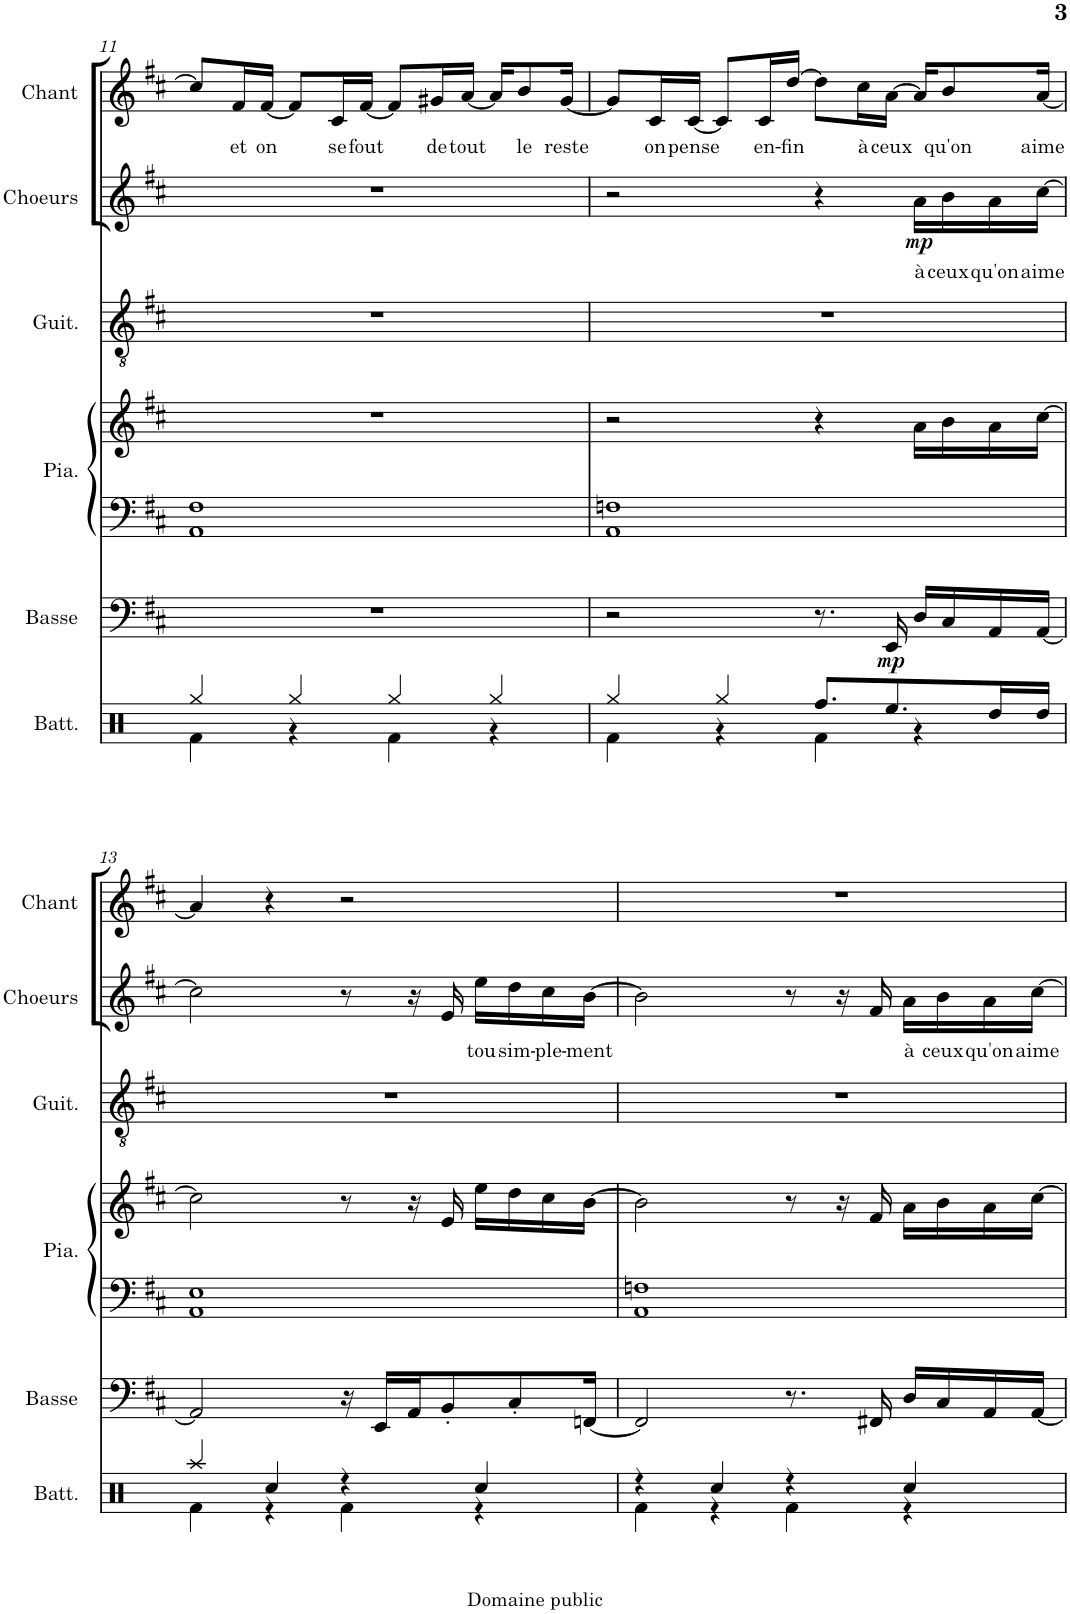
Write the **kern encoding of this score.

**kern	**kern	**dynam	**kern	**kern	**kern	**kern	**text	**dynam	**kern	**text
*part6	*part5	*part5	*part4	*part4	*part3	*part2	*part2	*part2	*part1	*part1
*staff7	*staff6	*staff6	*staff5	*staff4	*staff3	*staff2	*staff2	*staff2	*staff1	*staff1
*I"Batterie	*I"Guitare Basse	*	*I"Piano	*	*I"Guitare	*I"Choeurs	*	*	*I"Chant	*
*I'Batt.	*I'Basse	*	*I'Pia.	*	*I'Guit.	*I'Choeurs	*	*	*I'Chant	*
!!LO:PB:g=z
*clefX	*clefF4	*	*clefF4	*clefG2	*clefGv2	*clefG2	*	*	*clefG2	*
*	*Trd7c12	*	*	*	*	*	*	*	*	*
*k[]	*k[f#c#]	*	*k[f#c#]	*k[f#c#]	*k[f#c#]	*k[f#c#]	*	*	*k[f#c#]	*
*M4/4	*M4/4	*	*M4/4	*M4/4	*M4/4	*M4/4	*	*	*M4/4	*
=11	=11	=11	=11	=11	=11	=11	=11	=11	=11	=11
*^	*	*	*	*	*	*	*	*	*	*
4Rgg/	4Rf\	1r	.	1AA 1F#	1r	1r	1r	.	.	8cc#/L]	.
!	!	!	!	!	!	!	!	!	!	!	!LO:LY:b
.	.	.	.	.	.	.	.	.	.	16f#/L	et
!	!	!	!	!	!	!	!	!	!	!	!LO:LY:b
.	.	.	.	.	.	.	.	.	.	[16f#/JJ	on
4Rgg/	4r	.	.	.	.	.	.	.	.	8f#/L]	.
!	!	!	!	!	!	!	!	!	!	!	!LO:LY:b
.	.	.	.	.	.	.	.	.	.	16c#/L	se
!	!	!	!	!	!	!	!	!	!	!	!LO:LY:b
.	.	.	.	.	.	.	.	.	.	[16f#/JJ	fout
4Rgg/	4Rf\	.	.	.	.	.	.	.	.	8f#/L]	.
!	!	!	!	!	!	!	!	!	!	!	!LO:LY:b
.	.	.	.	.	.	.	.	.	.	16g#X/L	de
!	!	!	!	!	!	!	!	!	!	!	!LO:LY:b
.	.	.	.	.	.	.	.	.	.	[16a/JJ	tout
4Rgg/	4r	.	.	.	.	.	.	.	.	16a/KL]	.
!	!	!	!	!	!	!	!	!	!	!	!LO:LY:b
.	.	.	.	.	.	.	.	.	.	8b/	le
!	!	!	!	!	!	!	!	!	!	!	!LO:LY:b
.	.	.	.	.	.	.	.	.	.	[16g#/Jk	reste
=12	=12	=12	=12	=12	=12	=12	=12	=12	=12	=12	=12
4Rgg/	4Rf\	2r	.	1AA 1Fn	2r	1r	2r	.	.	8g#/L]	.
!	!	!	!	!	!	!	!	!	!	!	!LO:LY:b
.	.	.	.	.	.	.	.	.	.	16c#/L	on
!	!	!	!	!	!	!	!	!	!	!	!LO:LY:b
.	.	.	.	.	.	.	.	.	.	[16c#/JJ	pense
4Rgg/	4r	.	.	.	.	.	.	.	.	8c#/L]	.
!	!	!	!	!	!	!	!	!	!	!	!LO:LY:b
.	.	.	.	.	.	.	.	.	.	16c#/L	en-
!	!	!	!	!	!	!	!	!	!	!	!LO:LY:b
.	.	.	.	.	.	.	.	.	.	[16dd/JJ	-fin
8.Rff/L	4Rf\	8.r	.	.	4r	.	4r	.	.	8dd\L]	.
!	!	!	!	!	!	!	!	!	!	!	!LO:LY:b
.	.	.	.	.	.	.	.	.	.	16cc#\L	à
!	!	!	!LO:DY:b	!	!	!	!	!	!	!	!LO:LY:b
8.Ree/	.	16EE/	mp	.	.	.	.	.	.	[16a\JJ	ceux
!	!	!	!	!	!	!	!	!LO:LY:b	!LO:DY:b	!	!
.	4r	16D/LL	.	.	16a\LL	.	16a\LL	à	mp	16a/KL]	.
!	!	!	!	!	!	!	!	!LO:LY:b	!	!	!LO:LY:b
.	.	16C#/	.	.	16b\	.	16b\	ceux	.	8b/	qu'on
!	!	!	!	!	!	!	!	!LO:LY:b	!	!	!
16Rdd/L	.	16AA/	.	.	16a\	.	16a\	qu'on	.	.	.
!	!	!	!	!	!	!	!	!LO:LY:b	!	!	!LO:LY:b
16Rdd/JJ	.	[16AA/JJ	.	.	[16cc#\JJ	.	[16cc#\JJ	aime	.	[16a/Jk	aime
!!LO:LB:g=z
=13	=13	=13	=13	=13	=13	=13	=13	=13	=13	=13	=13
4Raa/	4Rf\	2AA/]	.	1AA 1E	2cc#\]	1r	2cc#\]	.	.	4a/]	.
4Rcc/	4r	.	.	.	.	.	.	.	.	4r	.
4r	4Rf\	16r	.	.	8r	.	8r	.	.	2r	.
.	.	16EE/LL	.	.	.	.	.	.	.	.	.
.	.	16AA/J	.	.	16r	.	16r	.	.	.	.
.	.	8BB'/	.	.	16e/	.	16e/	.	.	.	.
!	!	!	!	!	!	!	!	!LO:LY:b	!	!	!
4Rcc/	4r	.	.	.	16ee\LL	.	16ee\LL	tou	.	.	.
!	!	!	!	!	!	!	!	!LO:LY:b	!	!	!
.	.	8C#'/	.	.	16dd\	.	16dd\	sim-	.	.	.
!	!	!	!	!	!	!	!	!LO:LY:b	!	!	!
.	.	.	.	.	16cc#\	.	16cc#\	-ple-	.	.	.
!	!	!	!	!	!	!	!	!LO:LY:b	!	!	!
.	.	[16FFn/Jk	.	.	[16b\JJ	.	[16b\JJ	-ment	.	.	.
=14	=14	=14	=14	=14	=14	=14	=14	=14	=14	=14	=14
4r	4Rf\	2FF/]	.	1AA 1Fn	2b\]	1r	2b\]	.	.	1r	.
4Rcc/	4r	.	.	.	.	.	.	.	.	.	.
4r	4Rf\	8.r	.	.	8r	.	8r	.	.	.	.
.	.	.	.	.	16r	.	16r	.	.	.	.
.	.	16FF#X/	.	.	16f#/	.	16f#/	.	.	.	.
!	!	!	!	!	!	!	!	!LO:LY:b	!	!	!
4Rcc/	4r	16D/LL	.	.	16a\LL	.	16a\LL	à	.	.	.
!	!	!	!	!	!	!	!	!LO:LY:b	!	!	!
.	.	16C#/	.	.	16b\	.	16b\	ceux	.	.	.
!	!	!	!	!	!	!	!	!LO:LY:b	!	!	!
.	.	16AA/	.	.	16a\	.	16a\	qu'on	.	.	.
!	!	!	!	!	!	!	!	!LO:LY:b	!	!	!
.	.	[16AA/JJ	.	.	[16cc#\JJ	.	[16cc#\JJ	aime	.	.	.
*v	*v	*	*	*	*	*	*	*	*	*	*
=	=	=	=	=	=	=	=	=	=	=
*-	*-	*-	*-	*-	*-	*-	*-	*-	*-	*-
